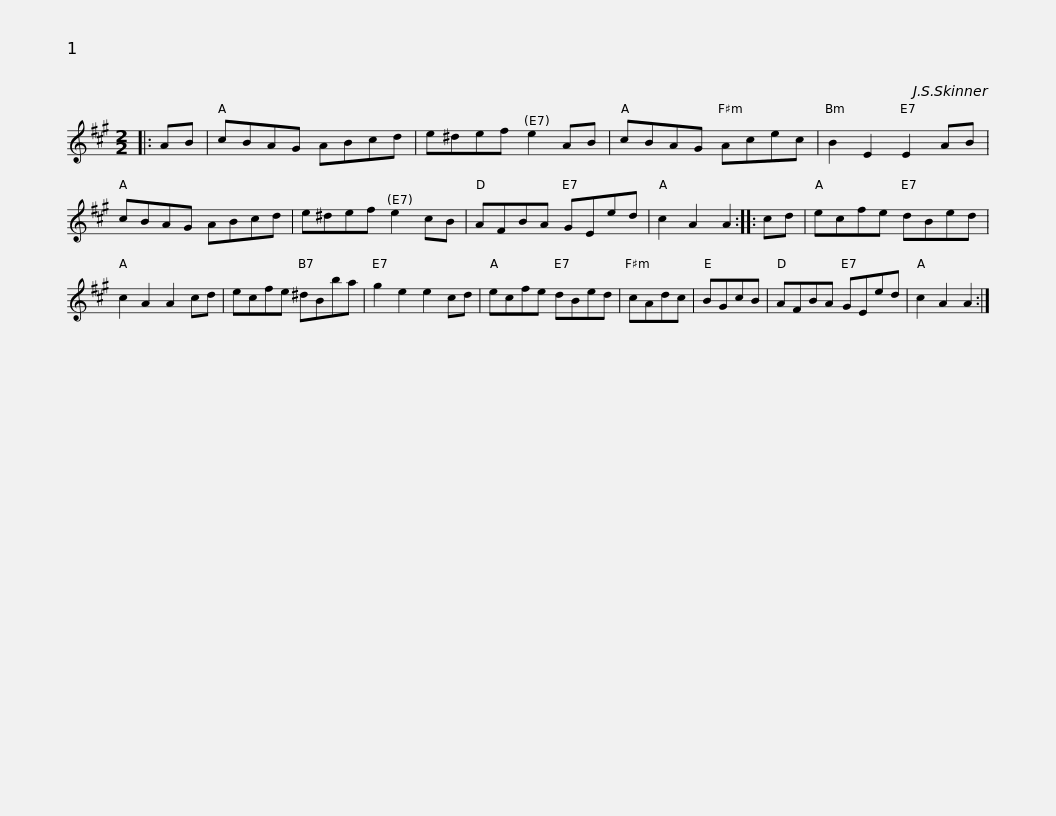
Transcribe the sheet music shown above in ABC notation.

X:1
L:1/8
M:2/2
I:linebreak $
K:A
V:1 treble
V:1
|: AB | cBAG ABcd | e^def e2 AB | cBAG Acec | B2 E2 E2 AB | %5
 cBAG ABcd |$ e^def e2 cB | AFBA GEed | c2 A2 A2 :: cd | %10
 ecfe dBed | c2 A2 A2 cd |$ ecfe ^dBba | g2 e2 e2 cd | ecfe dBed | %15
 cAdc | BGcB | AFBA GEed | c2 A2 A2 :| %19
